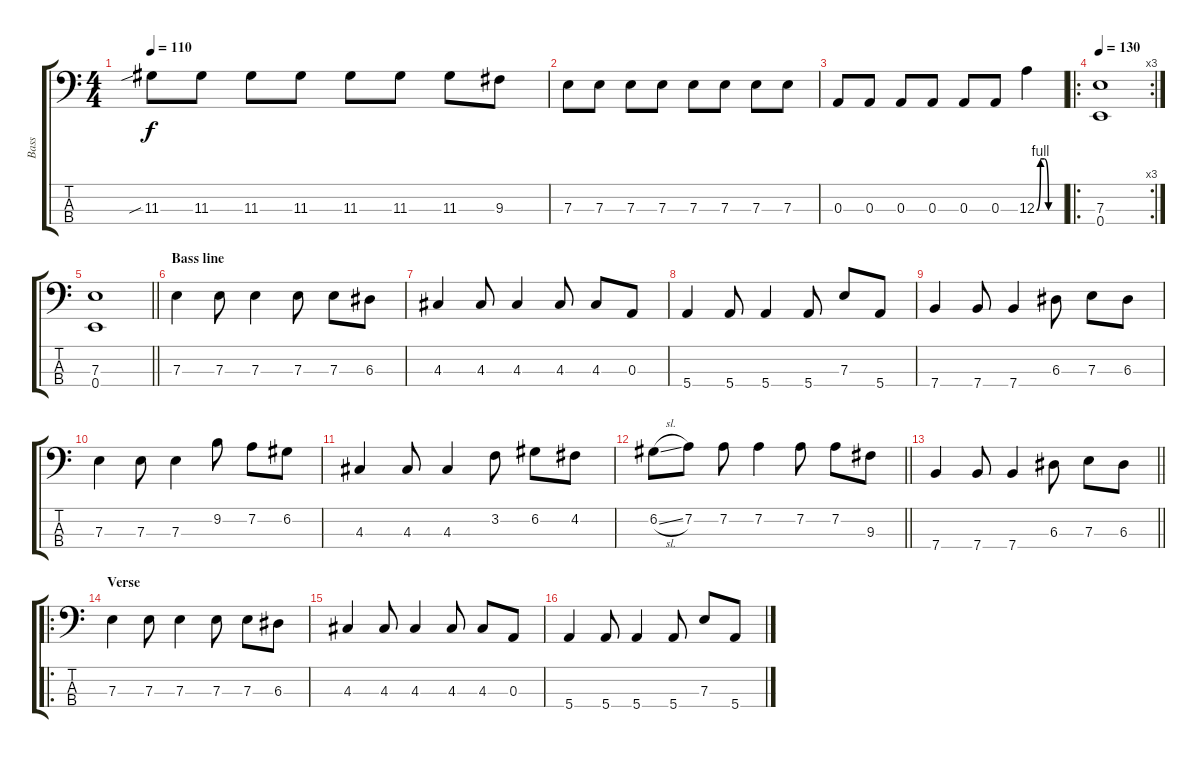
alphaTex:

\track ("Bass" "Bass") {instrument electricbasspick}
\staff {score tabs}
\tuning (G2 D2 A1 E1) {hide}
\ts (4 4)
\tempo 110
\clef f4
\ks c
11.3{sib}.8{dy f} 11.3.8 11.3.8 11.3.8 11.3.8 11.3.8 11.3.8 9.3.8 |
7.3.8 7.3.8 7.3.8 7.3.8 7.3.8 7.3.8 7.3.8 7.3.8 |
0.3.8 0.3.8 0.3.8 0.3.8 0.3.8 0.3.8 12.3{be (custom 0 0 10 4 20 4 30 0 60 0)}.4 |
\ro
\rc 3
\tempo 130
(7.3 0.4).1 |
\barLineRight lightlight
(7.3 0.4).1 |
\section ("" "Bass line")
7.3.4 7.3.8 7.3.4 7.3.8 7.3.8 6.3.8 |
4.3.4 4.3.8 4.3.4 4.3.8 4.3.8 0.3.8 |
5.4.4 5.4.8 5.4.4 5.4.8 7.3.8 5.4.8 |
7.4.4 7.4.8 7.4.4 6.3.8 7.3.8 6.3.8 |
7.3.4 7.3.8 7.3.4 9.2.8 7.2.8 6.2.8 |
4.3.4 4.3.8 4.3.4 3.2.8 6.2.8 4.2.8 |
\barLineRight lightlight
6.2{sl}.8 7.2.8 7.2.8 7.2.4 7.2.8 7.2.8 9.3.8 |
\section ("" "")
\barLineRight lightlight
7.4.4 7.4.8 7.4.4 6.3.8 7.3.8 6.3.8 |
\ro
\section ("" "Verse")
7.3.4 7.3.8 7.3.4 7.3.8 7.3.8 6.3.8 |
4.3.4 4.3.8 4.3.4 4.3.8 4.3.8 0.3.8 |
5.4.4 5.4.8 5.4.4 5.4.8 7.3.8 5.4.8
